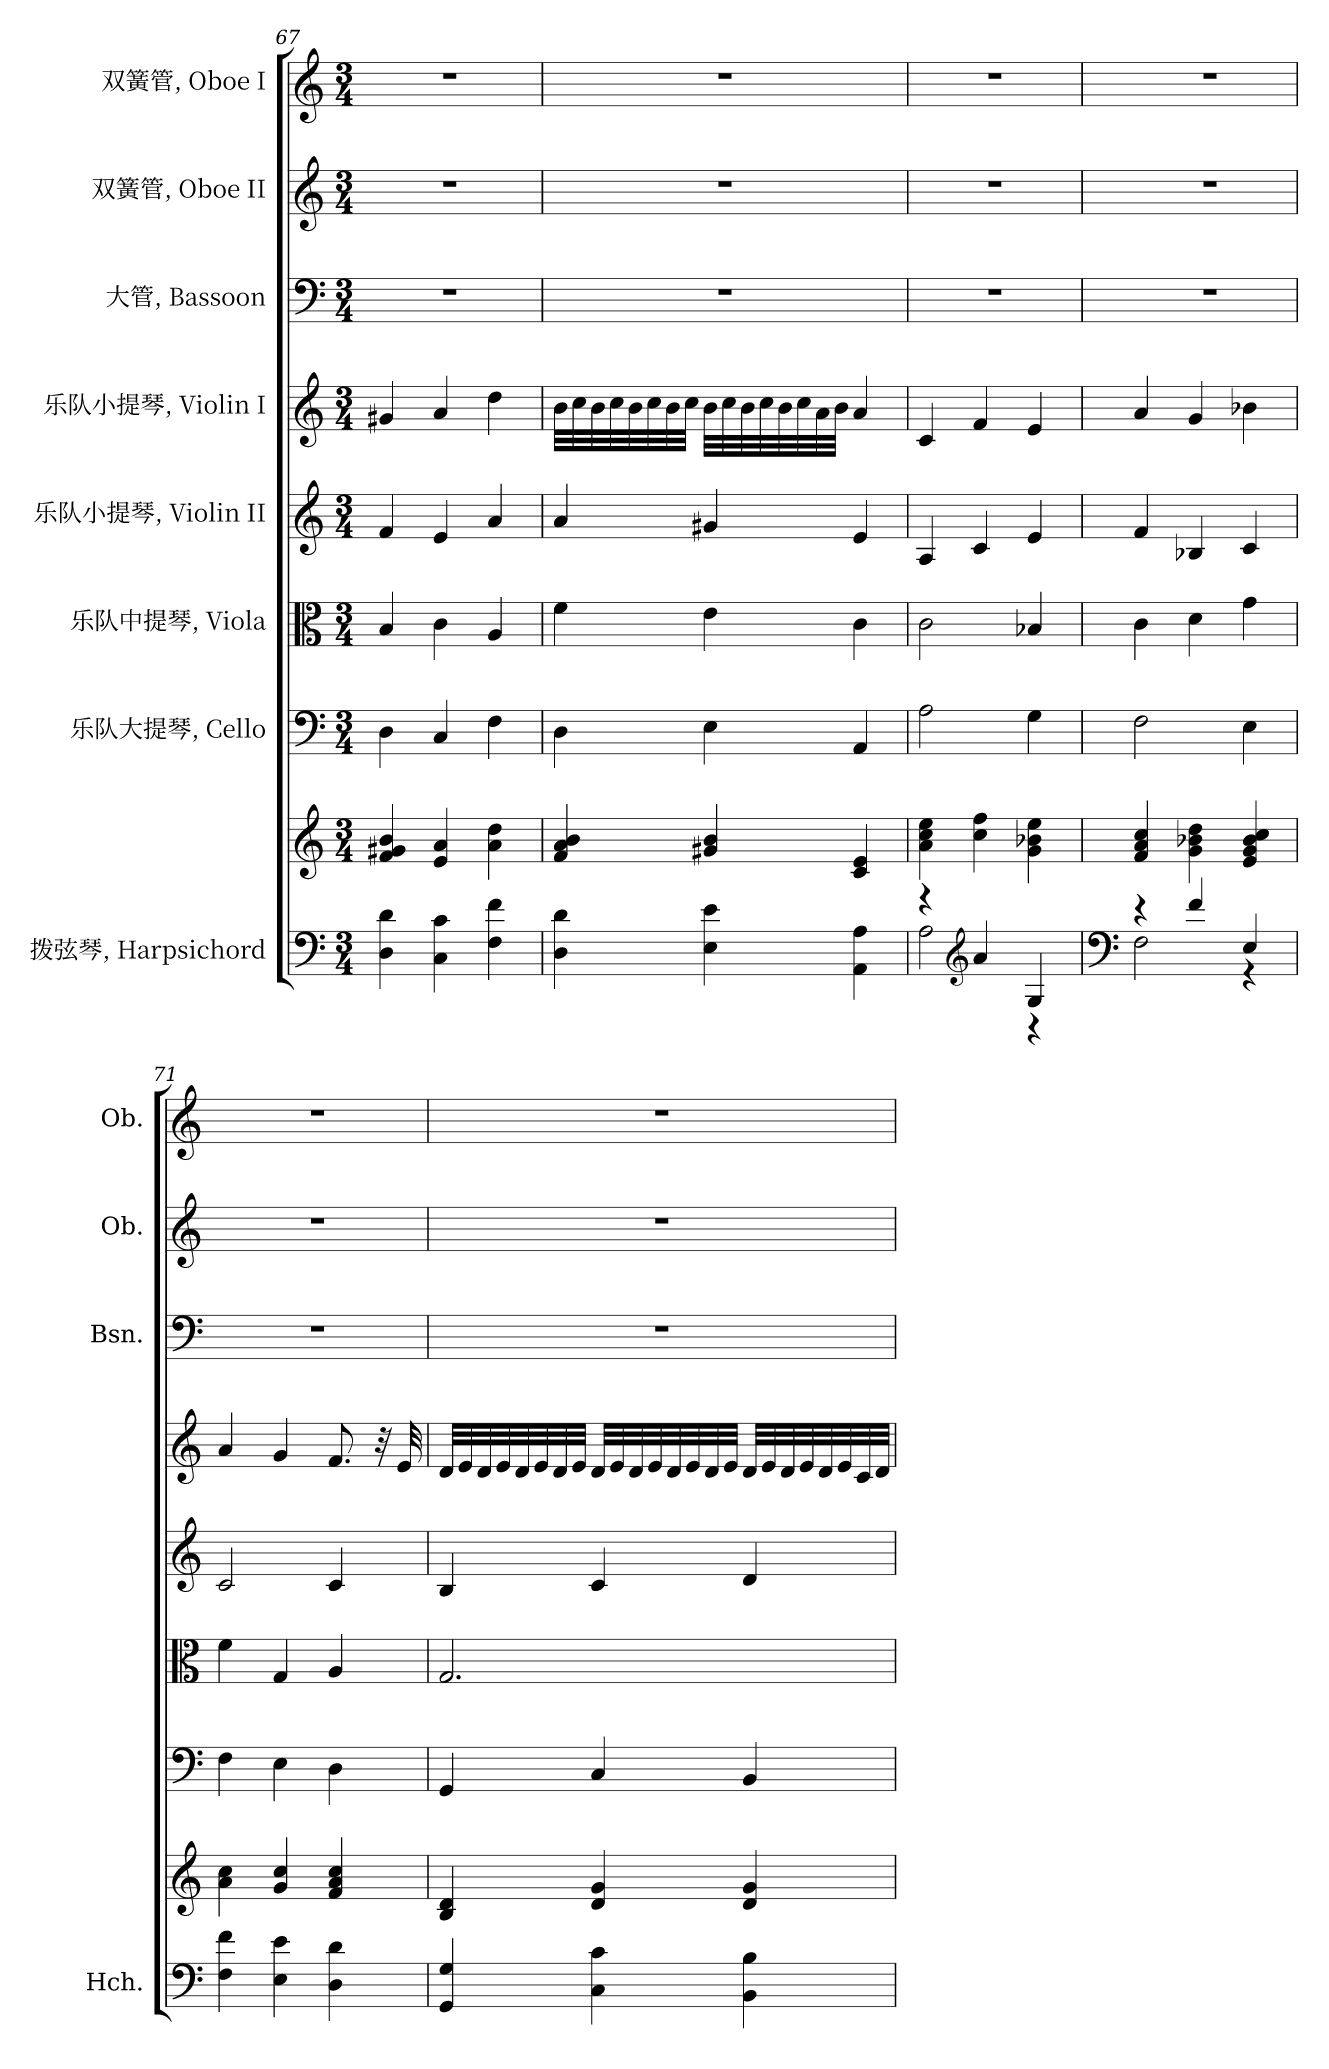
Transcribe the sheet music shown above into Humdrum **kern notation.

**kern	**kern	**kern	**kern	**kern	**kern	**kern	**kern	**kern
*part8	*part8	*part7	*part6	*part5	*part4	*part3	*part2	*part1
*staff9	*staff8	*staff7	*staff6	*staff5	*staff4	*staff3	*staff2	*staff1
*I"拨弦琴, Harpsichord	*	*I"乐队大提琴, Cello	*I"乐队中提琴, Viola	*I"乐队小提琴, Violin II	*I"乐队小提琴, Violin I	*I"大管, Bassoon	*I"双簧管, Oboe II	*I"双簧管, Oboe I
*I'Hch.	*	*	*	*	*	*I'Bsn.	*I'Ob.	*I'Ob.
*clefF4	*clefG2	*clefF4	*clefC3	*clefG2	*clefG2	*clefF4	*clefG2	*clefG2
*k[]	*k[]	*k[]	*k[]	*k[]	*k[]	*k[]	*k[]	*k[]
*M3/4	*M3/4	*M3/4	*M3/4	*M3/4	*M3/4	*M3/4	*M3/4	*M3/4
=67	=67	=67	=67	=67	=67	=67	=67	=67
4D\ 4d\	4f/ 4g#X/ 4b/	4D\	4B/	4f/	4g#X/	2.r	2.r	2.r
4C\ 4c\	4e/ 4a/	4C/	4c\	4e/	4a/	.	.	.
4F\ 4f\	4a\ 4dd\	4F\	4A/	4a/	4dd\	.	.	.
=68	=68	=68	=68	=68	=68	=68	=68	=68
4D\ 4d\	4f/ 4a/ 4b/	4D\	4f\	4a/	32b\LLL	2.r	2.r	2.r
.	.	.	.	.	32cc\	.	.	.
.	.	.	.	.	32b\	.	.	.
.	.	.	.	.	32cc\	.	.	.
.	.	.	.	.	32b\	.	.	.
.	.	.	.	.	32cc\	.	.	.
.	.	.	.	.	32b\	.	.	.
.	.	.	.	.	32cc\JJJ	.	.	.
4E\ 4e\	4g#X/ 4b/	4E\	4e\	4g#X/	32b\LLL	.	.	.
.	.	.	.	.	32cc\	.	.	.
.	.	.	.	.	32b\	.	.	.
.	.	.	.	.	32cc\	.	.	.
.	.	.	.	.	32b\	.	.	.
.	.	.	.	.	32cc\	.	.	.
.	.	.	.	.	32a\	.	.	.
.	.	.	.	.	32b\JJJ	.	.	.
4AA\ 4A\	4c/ 4e/	4AA/	4c\	4e/	4a/	.	.	.
!!LO:PB:g=z
=69	=69	=69	=69	=69	=69	=69	=69	=69
*^	*	*	*	*	*	*	*	*
4r	2A\	4a\ 4cc\ 4ee\	2A\	2c\	4A/	4c/	2.r	2.r	2.r
*clefG2	*	*	*	*	*	*	*	*	*
4a/	.	4cc\ 4ff\	.	.	4c/	4f/	.	.	.
4G/	4r	4g\ 4b-X\ 4ee\	4G\	4B-X/	4e/	4e/	.	.	.
=70	=70	=70	=70	=70	=70	=70	=70	=70	=70
*clefF4	*	*	*	*	*	*	*	*	*
4r	2F\	4f/ 4a/ 4cc/	2F\	4c\	4f/	4a/	2.r	2.r	2.r
4f/	.	4g\ 4b-X\ 4dd\	.	4d\	4B-X/	4g/	.	.	.
4E/	4r	4e/ 4g/ 4b-/ 4cc/	4E\	4g\	4c/	4b-X\	.	.	.
*v	*v	*	*	*	*	*	*	*	*
=71	=71	=71	=71	=71	=71	=71	=71	=71
4F\ 4f\	4a\ 4cc\	4F\	4f\	2c/	4a/	2.r	2.r	2.r
4E\ 4e\	4g/ 4cc/	4E\	4G/	.	4g/	.	.	.
4D\ 4d\	4f/ 4a/ 4cc/	4D\	4A/	4c/	8.f/	.	.	.
.	.	.	.	.	32r	.	.	.
.	.	.	.	.	32e/	.	.	.
!!LO:PB:g=z
=72	=72	=72	=72	=72	=72	=72	=72	=72
4GG/ 4G/	4B/ 4d/	4GG/	2.G/	4B/	32d/LLL	2.r	2.r	2.r
.	.	.	.	.	32e/	.	.	.
.	.	.	.	.	32d/	.	.	.
.	.	.	.	.	32e/	.	.	.
.	.	.	.	.	32d/	.	.	.
.	.	.	.	.	32e/	.	.	.
.	.	.	.	.	32d/	.	.	.
.	.	.	.	.	32e/JJJ	.	.	.
4C\ 4c\	4d/ 4g/	4C/	.	4c/	32d/LLL	.	.	.
.	.	.	.	.	32e/	.	.	.
.	.	.	.	.	32d/	.	.	.
.	.	.	.	.	32e/	.	.	.
.	.	.	.	.	32d/	.	.	.
.	.	.	.	.	32e/	.	.	.
.	.	.	.	.	32d/	.	.	.
.	.	.	.	.	32e/JJJ	.	.	.
4BB\ 4B\	4d/ 4g/	4BB/	.	4d/	32d/LLL	.	.	.
.	.	.	.	.	32e/	.	.	.
.	.	.	.	.	32d/	.	.	.
.	.	.	.	.	32e/	.	.	.
.	.	.	.	.	32d/	.	.	.
.	.	.	.	.	32e/	.	.	.
.	.	.	.	.	32c/	.	.	.
.	.	.	.	.	32d/JJJ	.	.	.
=	=	=	=	=	=	=	=	=
*-	*-	*-	*-	*-	*-	*-	*-	*-
